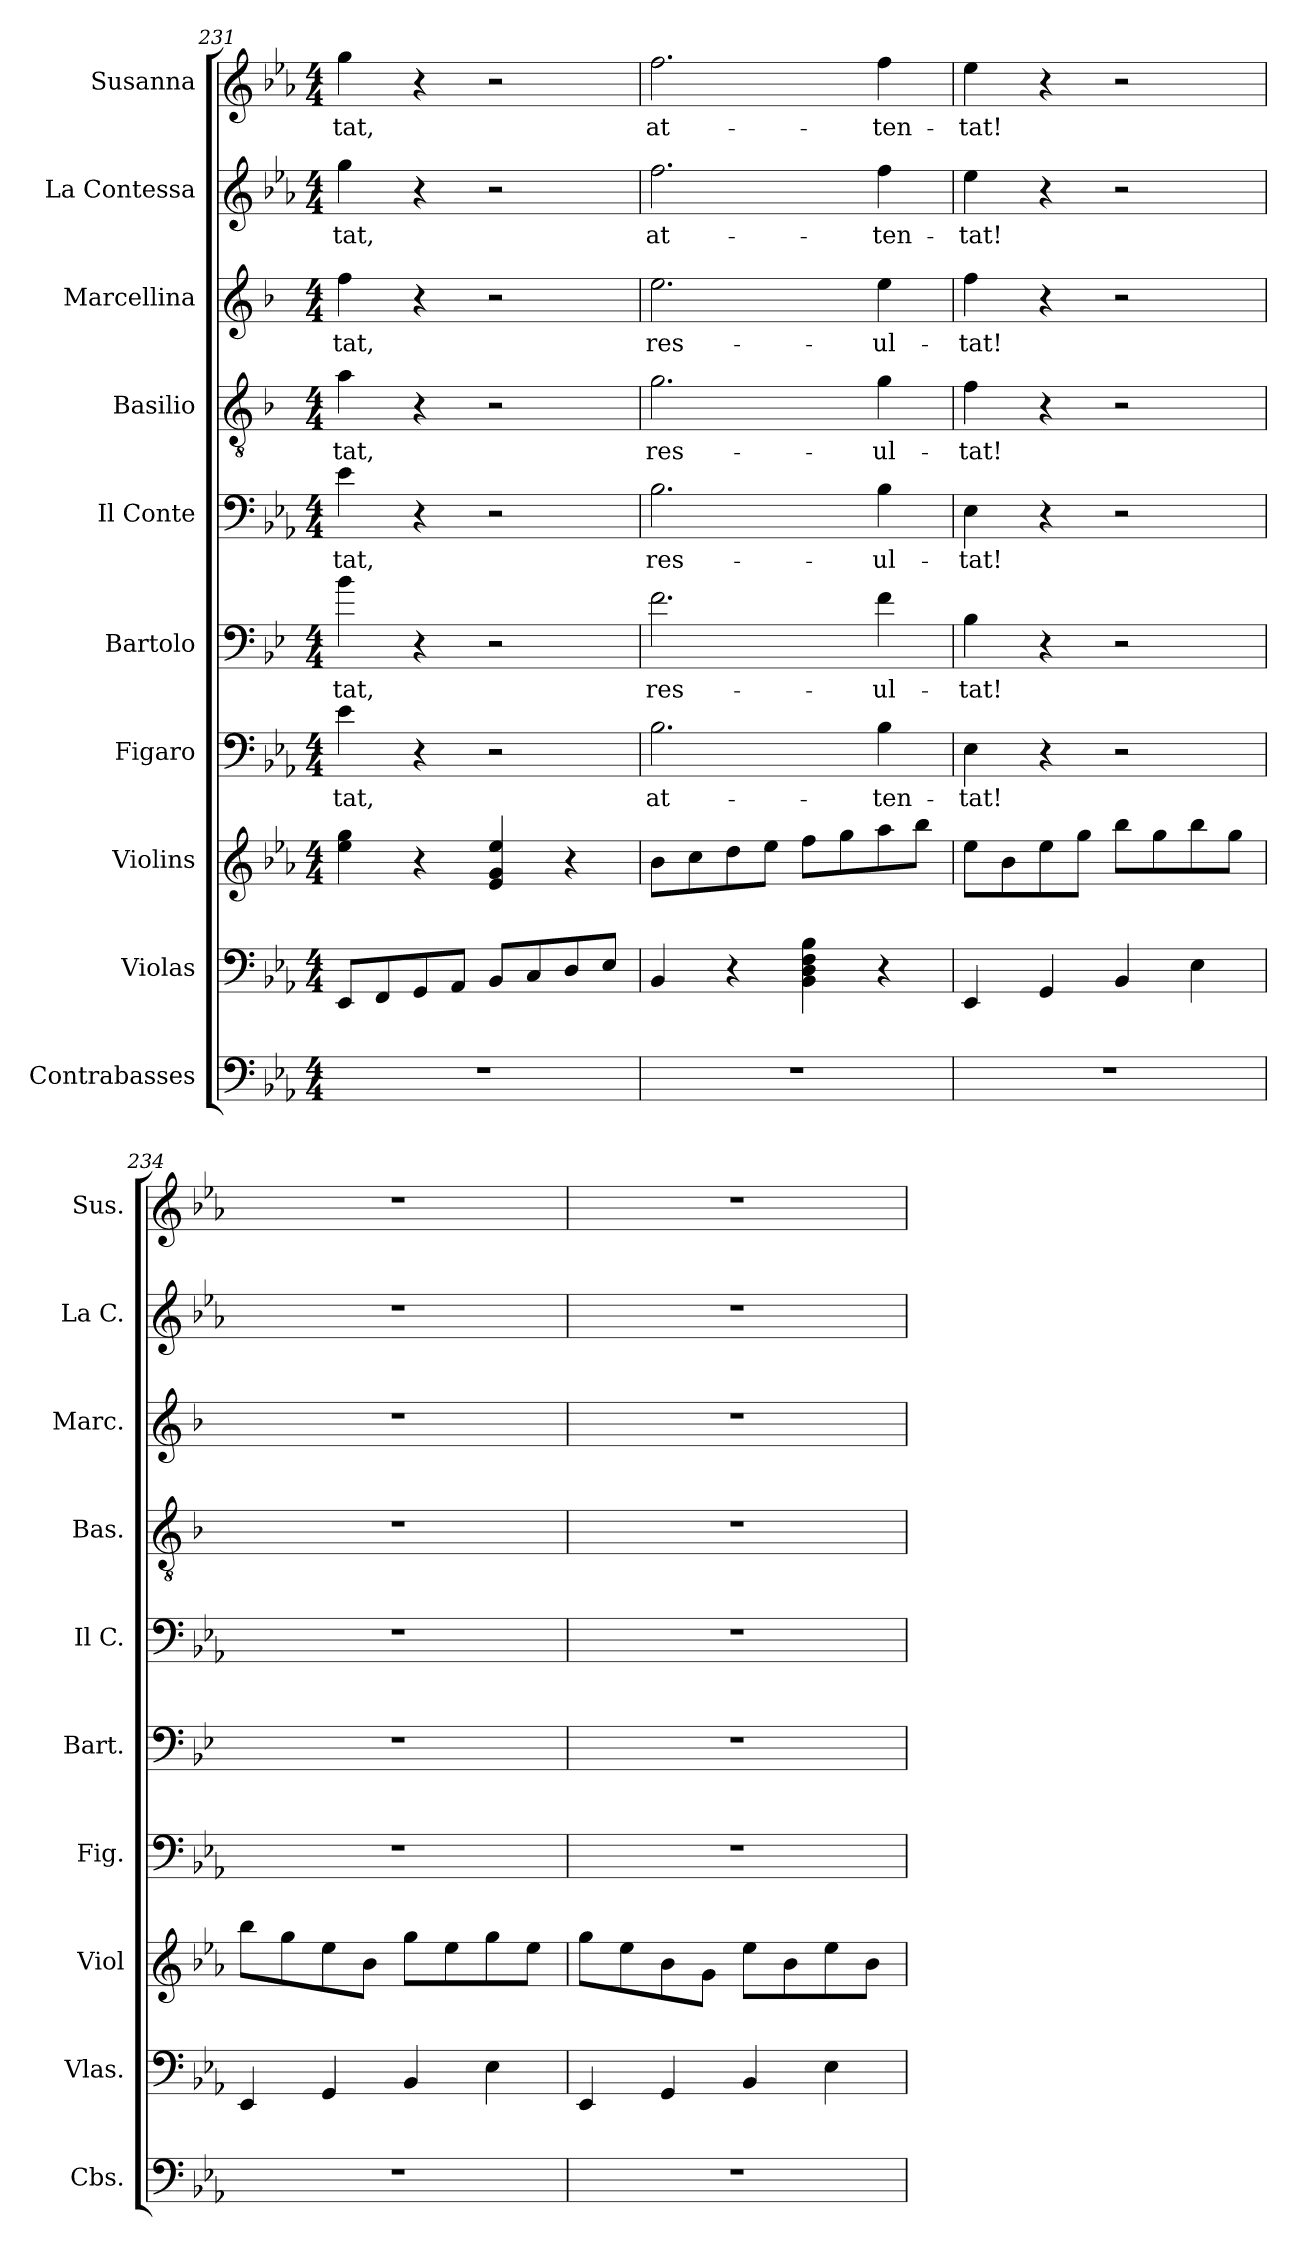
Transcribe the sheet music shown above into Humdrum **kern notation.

**kern	**kern	**kern	**kern	**text	**kern	**text	**kern	**text	**kern	**text	**kern	**text	**kern	**text	**kern	**text
*part10	*part9	*part8	*part7	*part7	*part6	*part6	*part5	*part5	*part4	*part4	*part3	*part3	*part2	*part2	*part1	*part1
*staff10	*staff9	*staff8	*staff7	*staff7	*staff6	*staff6	*staff5	*staff5	*staff4	*staff4	*staff3	*staff3	*staff2	*staff2	*staff1	*staff1
*I"Contrabasses	*I"Violas	*I"Violins	*I"Figaro	*	*I"Bartolo	*	*I"Il Conte	*	*I"Basilio	*	*I"Marcellina	*	*I"La Contessa	*	*I"Susanna	*
*I'Cbs.	*I'Vlas.	*I'Viol	*I'Fig.	*	*I'Bart.	*	*I'Il C.	*	*I'Bas.	*	*I'Marc.	*	*I'La C.	*	*I'Sus.	*
*clefF4	*clefF4	*clefG2	*clefF4	*	*clefF4	*	*clefF4	*	*clefGv2	*	*clefG2	*	*clefG2	*	*clefG2	*
*ITrd7c12	*	*	*	*	*ITrd4c7	*	*	*	*ITrd1c2	*	*ITrd1c2	*	*	*	*	*
*k[b-e-a-]	*k[b-e-a-]	*k[b-e-a-]	*k[b-e-a-]	*	*k[b-e-a-]	*	*k[b-e-a-]	*	*k[b-e-a-]	*	*k[b-e-a-]	*	*k[b-e-a-]	*	*k[b-e-a-]	*
*M4/4	*M4/4	*M4/4	*M4/4	*	*M4/4	*	*M4/4	*	*M4/4	*	*M4/4	*	*M4/4	*	*M4/4	*
=231	=231	=231	=231	=231	=231	=231	=231	=231	=231	=231	=231	=231	=231	=231	=231	=231
!	!	!	!	!LO:LY:b	!	!LO:LY:b	!	!LO:LY:b	!	!LO:LY:b	!	!LO:LY:b	!	!LO:LY:b	!	!LO:LY:b
1r	8EE-/L	4ee-\ 4gg\	4e-\	-tat,	4e-\	-tat,	4e-\	-tat,	4g\	-tat,	4ee-\	-tat,	4gg\	-tat,	4gg\	-tat,
.	8FF/	.	.	.	.	.	.	.	.	.	.	.	.	.	.	.
.	8GG/	4r	4r	.	4r	.	4r	.	4r	.	4r	.	4r	.	4r	.
.	8AA-/J	.	.	.	.	.	.	.	.	.	.	.	.	.	.	.
.	8BB-/L	4e-/ 4g/ 4ee-/	2r	.	2r	.	2r	.	2r	.	2r	.	2r	.	2r	.
.	8C/	.	.	.	.	.	.	.	.	.	.	.	.	.	.	.
.	8D/	4r	.	.	.	.	.	.	.	.	.	.	.	.	.	.
.	8E-/J	.	.	.	.	.	.	.	.	.	.	.	.	.	.	.
!!LO:PB:g=z
=232	=232	=232	=232	=232	=232	=232	=232	=232	=232	=232	=232	=232	=232	=232	=232	=232
!	!	!	!	!LO:LY:b	!	!LO:LY:b	!	!LO:LY:b	!	!LO:LY:b	!	!LO:LY:b	!	!LO:LY:b	!	!LO:LY:b
1r	4BB-/	8b-\L	2.B-\	at-	2.B-\	res-	2.B-\	res-	2.f\	res-	2.dd\	res-	2.ff\	at-	2.ff\	at-
.	.	8cc\	.	.	.	.	.	.	.	.	.	.	.	.	.	.
.	4r	8dd\	.	.	.	.	.	.	.	.	.	.	.	.	.	.
.	.	8ee-\J	.	.	.	.	.	.	.	.	.	.	.	.	.	.
.	4BB-\ 4D\ 4F\ 4B-\	8ff\L	.	.	.	.	.	.	.	.	.	.	.	.	.	.
.	.	8gg\	.	.	.	.	.	.	.	.	.	.	.	.	.	.
!	!	!	!	!LO:LY:b	!	!LO:LY:b	!	!LO:LY:b	!	!LO:LY:b	!	!LO:LY:b	!	!LO:LY:b	!	!LO:LY:b
.	4r	8aa-\	4B-\	-ten-	4B-\	-ul-	4B-\	-ul-	4f\	-ul-	4dd\	-ul-	4ff\	-ten-	4ff\	-ten-
.	.	8bb-\J	.	.	.	.	.	.	.	.	.	.	.	.	.	.
=233	=233	=233	=233	=233	=233	=233	=233	=233	=233	=233	=233	=233	=233	=233	=233	=233
!	!	!	!	!LO:LY:b	!	!LO:LY:b	!	!LO:LY:b	!	!LO:LY:b	!	!LO:LY:b	!	!LO:LY:b	!	!LO:LY:b
1r	4EE-/	8ee-\L	4E-\	-tat!	4E-\	-tat!	4E-\	-tat!	4e-\	-tat!	4ee-\	-tat!	4ee-\	-tat!	4ee-\	-tat!
.	.	8b-\	.	.	.	.	.	.	.	.	.	.	.	.	.	.
.	4GG/	8ee-\	4r	.	4r	.	4r	.	4r	.	4r	.	4r	.	4r	.
.	.	8gg\J	.	.	.	.	.	.	.	.	.	.	.	.	.	.
.	4BB-/	8bb-\L	2r	.	2r	.	2r	.	2r	.	2r	.	2r	.	2r	.
.	.	8gg\	.	.	.	.	.	.	.	.	.	.	.	.	.	.
.	4E-\	8bb-\	.	.	.	.	.	.	.	.	.	.	.	.	.	.
.	.	8gg\J	.	.	.	.	.	.	.	.	.	.	.	.	.	.
=234	=234	=234	=234	=234	=234	=234	=234	=234	=234	=234	=234	=234	=234	=234	=234	=234
1r	4EE-/	8bb-\L	1r	.	1r	.	1r	.	1r	.	1r	.	1r	.	1r	.
.	.	8gg\	.	.	.	.	.	.	.	.	.	.	.	.	.	.
.	4GG/	8ee-\	.	.	.	.	.	.	.	.	.	.	.	.	.	.
.	.	8b-\J	.	.	.	.	.	.	.	.	.	.	.	.	.	.
.	4BB-/	8gg\L	.	.	.	.	.	.	.	.	.	.	.	.	.	.
.	.	8ee-\	.	.	.	.	.	.	.	.	.	.	.	.	.	.
.	4E-\	8gg\	.	.	.	.	.	.	.	.	.	.	.	.	.	.
.	.	8ee-\J	.	.	.	.	.	.	.	.	.	.	.	.	.	.
=235	=235	=235	=235	=235	=235	=235	=235	=235	=235	=235	=235	=235	=235	=235	=235	=235
1r	4EE-/	8gg\L	1r	.	1r	.	1r	.	1r	.	1r	.	1r	.	1r	.
.	.	8ee-\	.	.	.	.	.	.	.	.	.	.	.	.	.	.
.	4GG/	8b-\	.	.	.	.	.	.	.	.	.	.	.	.	.	.
.	.	8g\J	.	.	.	.	.	.	.	.	.	.	.	.	.	.
.	4BB-/	8ee-\L	.	.	.	.	.	.	.	.	.	.	.	.	.	.
.	.	8b-\	.	.	.	.	.	.	.	.	.	.	.	.	.	.
.	4E-\	8ee-\	.	.	.	.	.	.	.	.	.	.	.	.	.	.
.	.	8b-\J	.	.	.	.	.	.	.	.	.	.	.	.	.	.
=	=	=	=	=	=	=	=	=	=	=	=	=	=	=	=	=
*-	*-	*-	*-	*-	*-	*-	*-	*-	*-	*-	*-	*-	*-	*-	*-	*-
